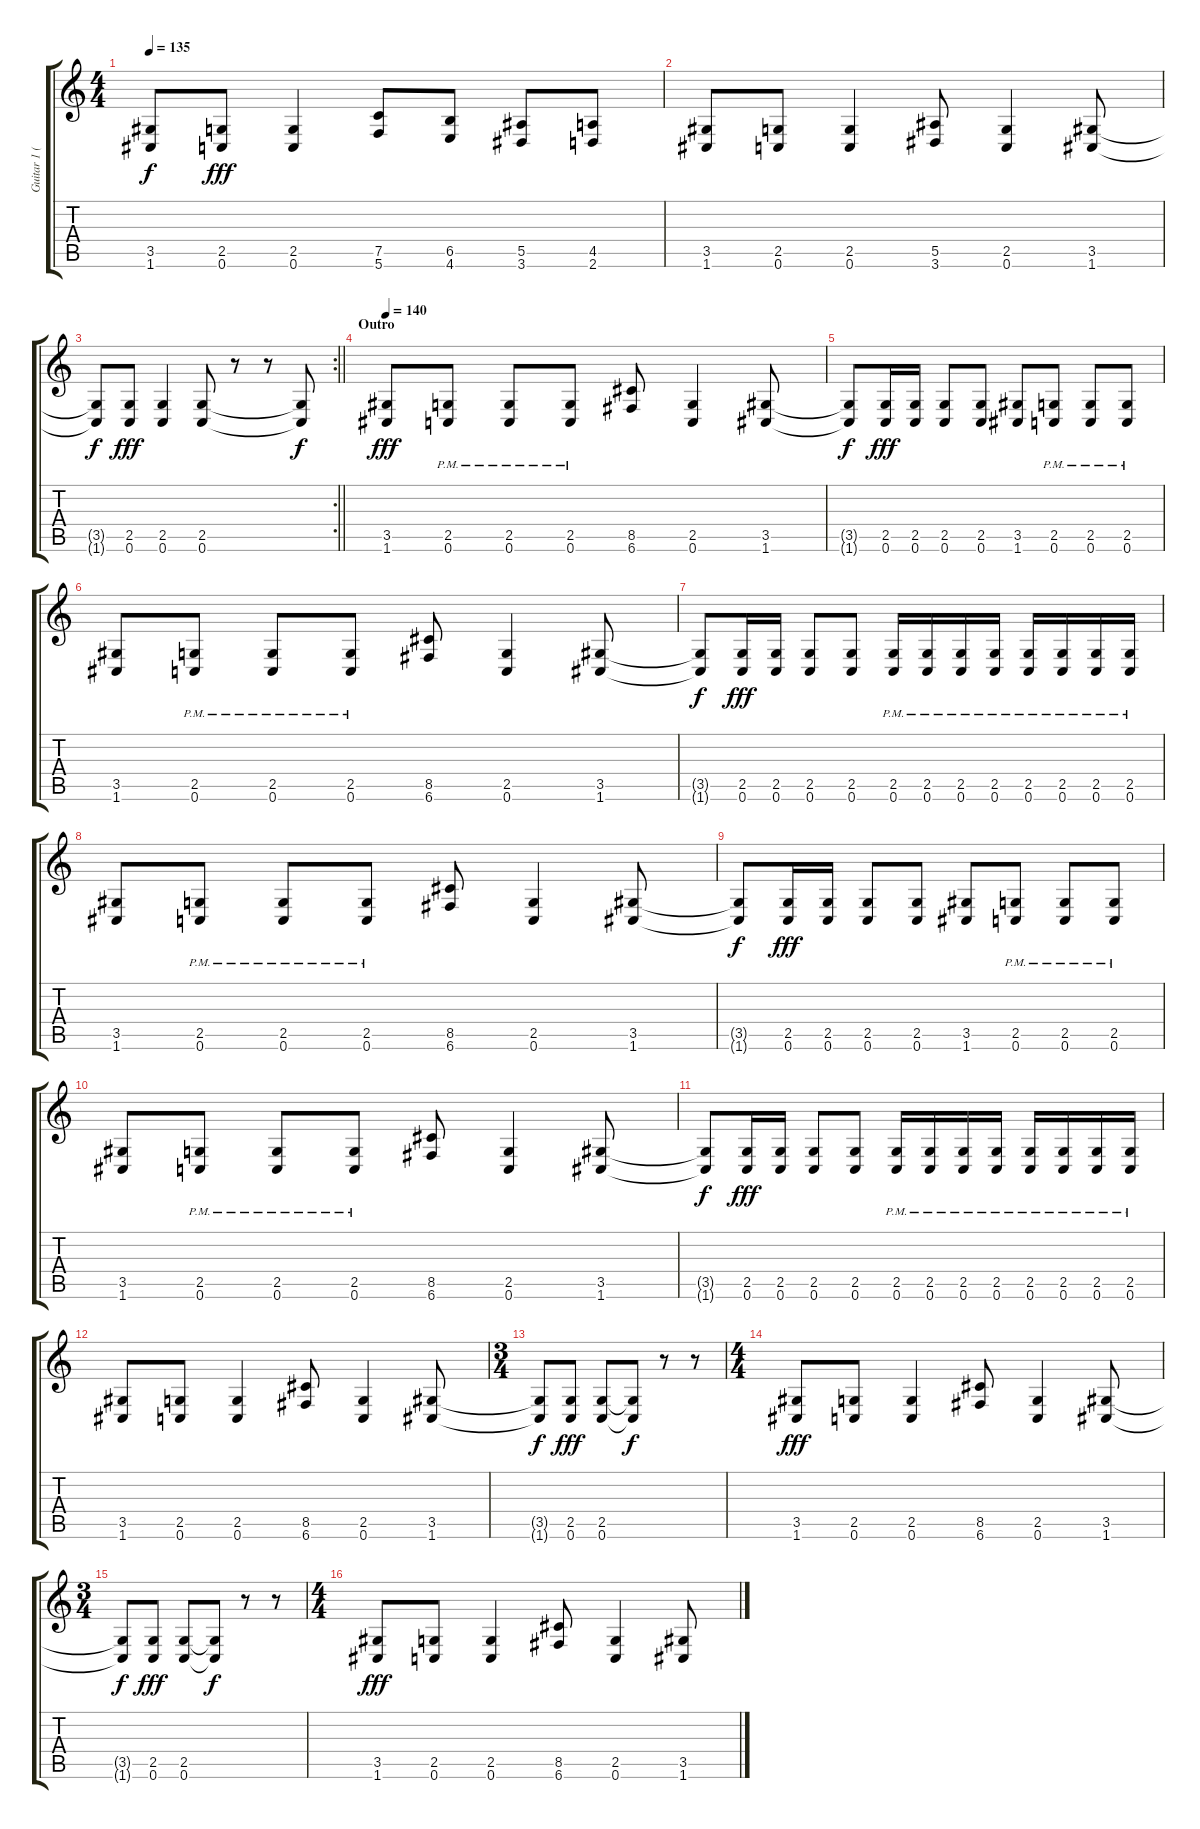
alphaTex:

\track ("Guitar 1 (Steph)" "Guitar 1 (") {instrument overdrivenguitar}
\staff {score tabs}
\tuning (C4 G3 Eb3 Bb2 F2 C2) {hide}
\ts (4 4)
\tempo 135
\clef g2
\ks c
(3.5{t} 1.6{t}).8{dy f} (2.5 0.6).8{dy fff} (2.5 0.6).4 (7.5 5.6).8 (6.5 4.6).8 (5.5 3.6).8 (4.5 2.6).8 |
(3.5 1.6).8 (2.5 0.6).8 (2.5 0.6).4 (5.5 3.6).8 (2.5 0.6).4 (3.5 1.6).8 |
\rc 2
\barLineRight lightlight
(3.5{t} 1.6{t}).8{dy f} (2.5 0.6).8{dy fff} (2.5 0.6).4 (2.5 0.6).8 r.8 r.8 (2.5{t} 0.6{t}).8{dy f} |
\section ("" "Outro")
\tempo 140
(3.5 1.6).8{dy fff} (2.5{pm} 0.6{pm}).8 (2.5{pm} 0.6{pm}).8 (2.5{pm} 0.6{pm}).8 (8.5 6.6).8 (2.5 0.6).4 (3.5 1.6).8 |
(3.5{t} 1.6{t}).8{dy f} (2.5 0.6).16{dy fff} (2.5 0.6).16 (2.5 0.6).8 (2.5 0.6).8 (3.5 1.6).8 (2.5{pm} 0.6{pm}).8 (2.5{pm} 0.6{pm}).8 (2.5{pm} 0.6{pm}).8 |
(3.5 1.6).8 (2.5{pm} 0.6{pm}).8 (2.5{pm} 0.6{pm}).8 (2.5{pm} 0.6{pm}).8 (8.5 6.6).8 (2.5 0.6).4 (3.5 1.6).8 |
(3.5{t} 1.6{t}).8{dy f} (2.5 0.6).16{dy fff} (2.5 0.6).16 (2.5 0.6).8 (2.5 0.6).8 (2.5{pm} 0.6{pm}).16 (2.5 0.6{pm}).16 (2.5{pm} 0.6{pm}).16 (2.5{pm} 0.6{pm}).16 (2.5{pm} 0.6{pm}).16 (2.5{pm} 0.6{pm}).16 (2.5{pm} 0.6{pm}).16 (2.5{pm} 0.6{pm}).16 |
(3.5 1.6).8 (2.5{pm} 0.6{pm}).8 (2.5{pm} 0.6{pm}).8 (2.5{pm} 0.6{pm}).8 (8.5 6.6).8 (2.5 0.6).4 (3.5 1.6).8 |
(3.5{t} 1.6{t}).8{dy f} (2.5 0.6).16{dy fff} (2.5 0.6).16 (2.5 0.6).8 (2.5 0.6).8 (3.5 1.6).8 (2.5{pm} 0.6{pm}).8 (2.5{pm} 0.6{pm}).8 (2.5{pm} 0.6{pm}).8 |
(3.5 1.6).8 (2.5{pm} 0.6{pm}).8 (2.5{pm} 0.6{pm}).8 (2.5{pm} 0.6{pm}).8 (8.5 6.6).8 (2.5 0.6).4 (3.5 1.6).8 |
(3.5{t} 1.6{t}).8{dy f} (2.5 0.6).16{dy fff} (2.5 0.6).16 (2.5 0.6).8 (2.5 0.6).8 (2.5{pm} 0.6{pm}).16 (2.5 0.6{pm}).16 (2.5{pm} 0.6{pm}).16 (2.5{pm} 0.6{pm}).16 (2.5{pm} 0.6{pm}).16 (2.5{pm} 0.6{pm}).16 (2.5{pm} 0.6{pm}).16 (2.5{pm} 0.6{pm}).16 |
(3.5 1.6).8 (2.5 0.6).8 (2.5 0.6).4 (8.5 6.6).8 (2.5 0.6).4 (3.5 1.6).8 |
\ts (3 4)
(3.5{t} 1.6{t}).8{dy f} (2.5 0.6).8{dy fff} (2.5 0.6).8 (2.5{t} 0.6{t}).8{dy f} r.8 r.8 |
\ts (4 4)
(3.5 1.6).8{dy fff} (2.5 0.6).8 (2.5 0.6).4 (8.5 6.6).8 (2.5 0.6).4 (3.5 1.6).8 |
\ts (3 4)
(3.5{t} 1.6{t}).8{dy f} (2.5 0.6).8{dy fff} (2.5 0.6).8 (2.5{t} 0.6{t}).8{dy f} r.8 r.8 |
\ts (4 4)
(3.5 1.6).8{dy fff} (2.5 0.6).8 (2.5 0.6).4 (8.5 6.6).8 (2.5 0.6).4 (3.5 1.6).8
